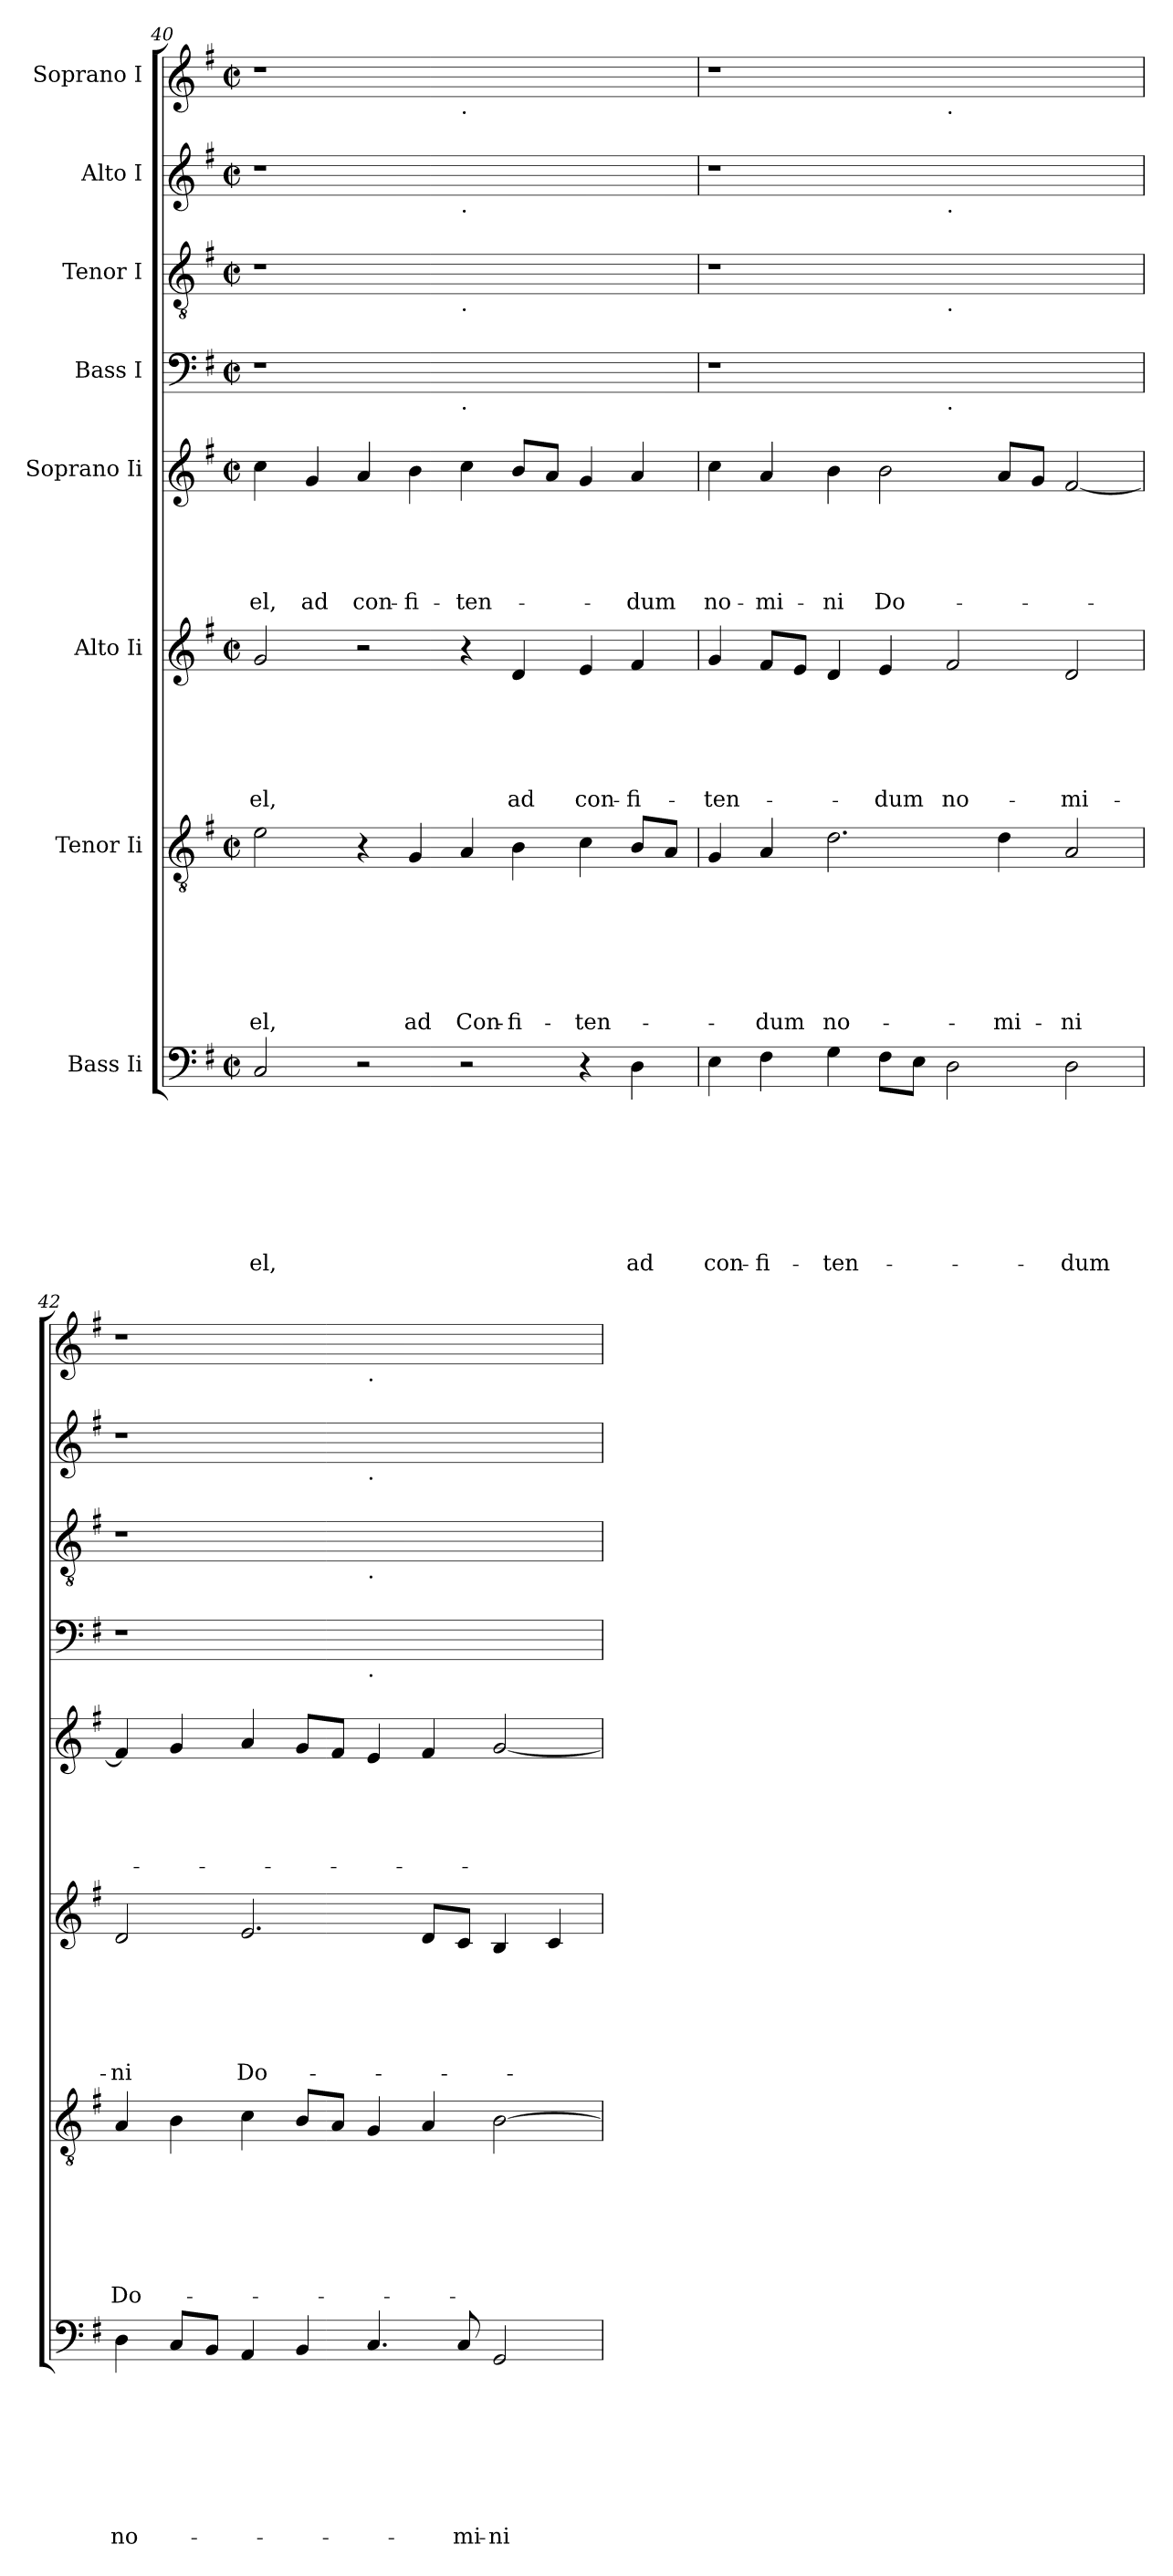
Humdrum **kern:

**kern	**text	**text	**text	**text	**text	**text	**text	**text	**kern	**text	**text	**text	**text	**text	**text	**text	**kern	**text	**text	**text	**text	**text	**text	**kern	**text	**text	**text	**text	**text	**kern	**kern	**kern	**kern
*part8	*part8	*part8	*part8	*part8	*part8	*part8	*part8	*part8	*part7	*part7	*part7	*part7	*part7	*part7	*part7	*part7	*part6	*part6	*part6	*part6	*part6	*part6	*part6	*part5	*part5	*part5	*part5	*part5	*part5	*part4	*part3	*part2	*part1
*staff8	*staff8	*staff8	*staff8	*staff8	*staff8	*staff8	*staff8	*staff8	*staff7	*staff7	*staff7	*staff7	*staff7	*staff7	*staff7	*staff7	*staff6	*staff6	*staff6	*staff6	*staff6	*staff6	*staff6	*staff5	*staff5	*staff5	*staff5	*staff5	*staff5	*staff4	*staff3	*staff2	*staff1
*I"Bass Ii	*	*	*	*	*	*	*	*	*I"Tenor Ii	*	*	*	*	*	*	*	*I"Alto Ii	*	*	*	*	*	*	*I"Soprano Ii	*	*	*	*	*	*I"Bass I	*I"Tenor I	*I"Alto I	*I"Soprano I
!!LO:PB:g=z
*clefF4	*	*	*	*	*	*	*	*	*clefGv2	*	*	*	*	*	*	*	*clefG2	*	*	*	*	*	*	*clefG2	*	*	*	*	*	*clefF4	*clefGv2	*clefG2	*clefG2
*k[f#]	*	*	*	*	*	*	*	*	*k[f#]	*	*	*	*	*	*	*	*k[f#]	*	*	*	*	*	*	*k[f#]	*	*	*	*	*	*k[f#]	*k[f#]	*k[f#]	*k[f#]
*G:	*	*	*	*	*	*	*	*	*G:	*	*	*	*	*	*	*	*G:	*	*	*	*	*	*	*G:	*	*	*	*	*	*G:	*G:	*G:	*G:
*M2/2	*	*	*	*	*	*	*	*	*M2/2	*	*	*	*	*	*	*	*M2/2	*	*	*	*	*	*	*M2/2	*	*	*	*	*	*M2/2	*M2/2	*M2/2	*M2/2
*met(c|)	*	*	*	*	*	*	*	*	*met(c|)	*	*	*	*	*	*	*	*met(c|)	*	*	*	*	*	*	*met(c|)	*	*	*	*	*	*met(c|)	*met(c|)	*met(c|)	*met(c|)
=40	=40	=40	=40	=40	=40	=40	=40	=40	=40	=40	=40	=40	=40	=40	=40	=40	=40	=40	=40	=40	=40	=40	=40	=40	=40	=40	=40	=40	=40	=40	=40	=40	=40
!	!	!	!	!	!	!	!	!LO:LY:b	!	!	!	!	!	!	!	!LO:LY:b	!	!	!	!	!	!	!LO:LY:b	!	!	!	!	!	!LO:LY:b	!	!	!	!
2C/	.	.	.	.	.	.	.	-el,	2e\	.	.	.	.	.	.	-el,	2g/	.	.	.	.	.	-el,	4cc\	.	.	.	.	-el,	1r	1r	1r	1r
!	!	!	!	!	!	!	!	!	!	!	!	!	!	!	!	!	!	!	!	!	!	!	!	!	!	!	!	!	!LO:LY:b	!	!	!	!
.	.	.	.	.	.	.	.	.	.	.	.	.	.	.	.	.	.	.	.	.	.	.	.	4g/	.	.	.	.	ad	.	.	.	.
!	!	!	!	!	!	!	!	!	!	!	!	!	!	!	!	!	!	!	!	!	!	!	!	!	!	!	!	!	!LO:LY:b	!	!	!	!
2r	.	.	.	.	.	.	.	.	4r	.	.	.	.	.	.	.	2r	.	.	.	.	.	.	4a/	.	.	.	.	con-	.	.	.	.
!	!	!	!	!	!	!	!	!	!	!	!	!	!	!	!	!LO:LY:b	!	!	!	!	!	!	!	!	!	!	!	!	!LO:LY:b:rj	!	!	!	!
.	.	.	.	.	.	.	.	.	4G/	.	.	.	.	.	.	ad	.	.	.	.	.	.	.	4b\	.	.	.	.	-fi-	.	.	.	.
!	!	!	!	!	!	!	!	!	!	!	!	!	!	!	!	!	!	!	!	!	!	!	!	!	!	!	!	!	!	!	!	!	!LO:TX:b:t=.
!	!	!	!	!	!	!	!	!	!	!	!	!	!	!	!	!	!	!	!	!	!	!	!	!	!	!	!	!	!	!	!	!LO:TX:b:t=.	!
!	!	!	!	!	!	!	!	!	!	!	!	!	!	!	!	!	!	!	!	!	!	!	!	!	!	!	!	!	!	!	!LO:TX:b:t=.	!	!
!	!	!	!	!	!	!	!	!	!	!	!	!	!	!	!	!	!	!	!	!	!	!	!	!	!	!	!	!	!	!LO:TX:b:t=.	!	!	!
!	!	!	!	!	!	!	!	!	!	!	!	!	!	!	!	!LO:LY:b	!	!	!	!	!	!	!	!	!	!	!	!	!LO:LY:b	!	!	!	!
2r	.	.	.	.	.	.	.	.	4A/	.	.	.	.	.	.	Con-	4r	.	.	.	.	.	.	4cc\	.	.	.	.	-ten-	1ryy	1ryy	1ryy	1ryy
!	!	!	!	!	!	!	!	!	!	!	!	!	!	!	!	!LO:LY:b:rj	!	!	!	!	!	!	!LO:LY:b	!	!	!	!	!	!	!	!	!	!
.	.	.	.	.	.	.	.	.	4B\	.	.	.	.	.	.	-fi-	4d/	.	.	.	.	.	ad	8b/L	.	.	.	.	.	.	.	.	.
.	.	.	.	.	.	.	.	.	.	.	.	.	.	.	.	.	.	.	.	.	.	.	.	8a/J	.	.	.	.	.	.	.	.	.
!	!	!	!	!	!	!	!	!	!	!	!	!	!	!	!	!LO:LY:b	!	!	!	!	!	!	!LO:LY:b	!	!	!	!	!	!	!	!	!	!
4r	.	.	.	.	.	.	.	.	4c\	.	.	.	.	.	.	-ten-	4e/	.	.	.	.	.	con-	4g/	.	.	.	.	.	.	.	.	.
!	!	!	!	!	!	!	!	!LO:LY:b	!	!	!	!	!	!	!	!	!	!	!	!	!	!	!LO:LY:b:rj	!	!	!	!	!	!LO:LY:b	!	!	!	!
4D\	.	.	.	.	.	.	.	ad	8B/L	.	.	.	.	.	.	.	4f#/	.	.	.	.	.	-fi-	4a/	.	.	.	.	-dum	.	.	.	.
.	.	.	.	.	.	.	.	.	8A/J	.	.	.	.	.	.	.	.	.	.	.	.	.	.	.	.	.	.	.	.	.	.	.	.
=41	=41	=41	=41	=41	=41	=41	=41	=41	=41	=41	=41	=41	=41	=41	=41	=41	=41	=41	=41	=41	=41	=41	=41	=41	=41	=41	=41	=41	=41	=41	=41	=41	=41
!	!	!	!	!	!	!	!	!LO:LY:b	!	!	!	!	!	!	!	!	!	!	!	!	!	!	!LO:LY:b	!	!	!	!	!	!LO:LY:b	!	!	!	!
4E\	.	.	.	.	.	.	.	con-	4G/	.	.	.	.	.	.	.	4g/	.	.	.	.	.	-ten-	4cc\	.	.	.	.	no-	1r	1r	1r	1r
!	!	!	!	!	!	!	!	!LO:LY:b:rj	!	!	!	!	!	!	!	!LO:LY:b	!	!	!	!	!	!	!	!	!	!	!	!	!LO:LY:b:rj	!	!	!	!
4F#\	.	.	.	.	.	.	.	-fi-	4A/	.	.	.	.	.	.	-dum	8f#/L	.	.	.	.	.	.	4a/	.	.	.	.	-mi-	.	.	.	.
.	.	.	.	.	.	.	.	.	.	.	.	.	.	.	.	.	8e/J	.	.	.	.	.	.	.	.	.	.	.	.	.	.	.	.
!	!	!	!	!	!	!	!	!LO:LY:b	!	!	!	!	!	!	!	!LO:LY:b	!	!	!	!	!	!	!	!	!	!	!	!	!LO:LY:b	!	!	!	!
4G\	.	.	.	.	.	.	.	-ten-	2.d\	.	.	.	.	.	.	no-	4d/	.	.	.	.	.	.	4b\	.	.	.	.	-ni	.	.	.	.
!	!	!	!	!	!	!	!	!	!	!	!	!	!	!	!	!	!	!	!	!	!	!	!LO:LY:b	!	!	!	!	!	!LO:LY:b	!	!	!	!
8F#\L	.	.	.	.	.	.	.	.	.	.	.	.	.	.	.	.	4e/	.	.	.	.	.	-dum	2b\	.	.	.	.	Do-	.	.	.	.
8E\J	.	.	.	.	.	.	.	.	.	.	.	.	.	.	.	.	.	.	.	.	.	.	.	.	.	.	.	.	.	.	.	.	.
!	!	!	!	!	!	!	!	!	!	!	!	!	!	!	!	!	!	!	!	!	!	!	!	!	!	!	!	!	!	!	!	!	!LO:TX:b:t=.
!	!	!	!	!	!	!	!	!	!	!	!	!	!	!	!	!	!	!	!	!	!	!	!	!	!	!	!	!	!	!	!	!LO:TX:b:t=.	!
!	!	!	!	!	!	!	!	!	!	!	!	!	!	!	!	!	!	!	!	!	!	!	!	!	!	!	!	!	!	!	!LO:TX:b:t=.	!	!
!	!	!	!	!	!	!	!	!	!	!	!	!	!	!	!	!	!	!	!	!	!	!	!	!	!	!	!	!	!	!LO:TX:b:t=.	!	!	!
!	!	!	!	!	!	!	!	!	!	!	!	!	!	!	!	!	!	!	!	!	!	!	!LO:LY:b	!	!	!	!	!	!	!	!	!	!
2D\	.	.	.	.	.	.	.	.	.	.	.	.	.	.	.	.	2f#/	.	.	.	.	.	no-	.	.	.	.	.	.	1ryy	1ryy	1ryy	1ryy
!	!	!	!	!	!	!	!	!	!	!	!	!	!	!	!	!LO:LY:b	!	!	!	!	!	!	!	!	!	!	!	!	!	!	!	!	!
.	.	.	.	.	.	.	.	.	4d\	.	.	.	.	.	.	-mi-	.	.	.	.	.	.	.	8a/L	.	.	.	.	.	.	.	.	.
.	.	.	.	.	.	.	.	.	.	.	.	.	.	.	.	.	.	.	.	.	.	.	.	8g/J	.	.	.	.	.	.	.	.	.
!	!	!	!	!	!	!	!	!LO:LY:b	!	!	!	!	!	!	!	!LO:LY:b	!	!	!	!	!	!	!LO:LY:b	!	!	!	!	!	!	!	!	!	!
2D\	.	.	.	.	.	.	.	-dum	2A/	.	.	.	.	.	.	-ni	2d/	.	.	.	.	.	-mi-	[<2f#/	.	.	.	.	.	.	.	.	.
=42	=42	=42	=42	=42	=42	=42	=42	=42	=42	=42	=42	=42	=42	=42	=42	=42	=42	=42	=42	=42	=42	=42	=42	=42	=42	=42	=42	=42	=42	=42	=42	=42	=42
!	!	!	!	!	!	!	!	!LO:LY:b	!	!	!	!	!	!	!	!LO:LY:b	!	!	!	!	!	!	!LO:LY:b	!	!	!	!	!	!	!	!	!	!
4D\	.	.	.	.	.	.	.	no-	4A/	.	.	.	.	.	.	Do-	2d/	.	.	.	.	.	-ni	4f#/]	.	.	.	.	.	1r	1r	1r	1r
8C/L	.	.	.	.	.	.	.	.	4B\	.	.	.	.	.	.	.	.	.	.	.	.	.	.	4g/	.	.	.	.	.	.	.	.	.
8BB/J	.	.	.	.	.	.	.	.	.	.	.	.	.	.	.	.	.	.	.	.	.	.	.	.	.	.	.	.	.	.	.	.	.
!	!	!	!	!	!	!	!	!	!	!	!	!	!	!	!	!	!	!	!	!	!	!	!LO:LY:b	!	!	!	!	!	!	!	!	!	!
4AA/	.	.	.	.	.	.	.	.	4c\	.	.	.	.	.	.	.	2.e/	.	.	.	.	.	Do-	4a/	.	.	.	.	.	.	.	.	.
4BB/	.	.	.	.	.	.	.	.	8B/L	.	.	.	.	.	.	.	.	.	.	.	.	.	.	8g/L	.	.	.	.	.	.	.	.	.
.	.	.	.	.	.	.	.	.	8A/J	.	.	.	.	.	.	.	.	.	.	.	.	.	.	8f#/J	.	.	.	.	.	.	.	.	.
!	!	!	!	!	!	!	!	!	!	!	!	!	!	!	!	!	!	!	!	!	!	!	!	!	!	!	!	!	!	!	!	!	!LO:TX:b:t=.
!	!	!	!	!	!	!	!	!	!	!	!	!	!	!	!	!	!	!	!	!	!	!	!	!	!	!	!	!	!	!	!	!LO:TX:b:t=.	!
!	!	!	!	!	!	!	!	!	!	!	!	!	!	!	!	!	!	!	!	!	!	!	!	!	!	!	!	!	!	!	!LO:TX:b:t=.	!	!
!	!	!	!	!	!	!	!	!	!	!	!	!	!	!	!	!	!	!	!	!	!	!	!	!	!	!	!	!	!	!LO:TX:b:t=.	!	!	!
4.C/	.	.	.	.	.	.	.	.	4G/	.	.	.	.	.	.	.	.	.	.	.	.	.	.	4e/	.	.	.	.	.	1ryy	1ryy	1ryy	1ryy
.	.	.	.	.	.	.	.	.	4A/	.	.	.	.	.	.	.	8d/L	.	.	.	.	.	.	4f#/	.	.	.	.	.	.	.	.	.
!	!	!	!	!	!	!	!	!LO:LY:b	!	!	!	!	!	!	!	!	!	!	!	!	!	!	!	!	!	!	!	!	!	!	!	!	!
8C/	.	.	.	.	.	.	.	-mi-	.	.	.	.	.	.	.	.	8c/J	.	.	.	.	.	.	.	.	.	.	.	.	.	.	.	.
!	!	!	!	!	!	!	!	!LO:LY:b:rj	!	!	!	!	!	!	!	!	!	!	!	!	!	!	!	!	!	!	!	!	!	!	!	!	!
2GG/	.	.	.	.	.	.	.	-ni	[<2B\	.	.	.	.	.	.	.	4B/	.	.	.	.	.	.	[<2g/	.	.	.	.	.	.	.	.	.
.	.	.	.	.	.	.	.	.	.	.	.	.	.	.	.	.	4c/	.	.	.	.	.	.	.	.	.	.	.	.	.	.	.	.
=	=	=	=	=	=	=	=	=	=	=	=	=	=	=	=	=	=	=	=	=	=	=	=	=	=	=	=	=	=	=	=	=	=
*-	*-	*-	*-	*-	*-	*-	*-	*-	*-	*-	*-	*-	*-	*-	*-	*-	*-	*-	*-	*-	*-	*-	*-	*-	*-	*-	*-	*-	*-	*-	*-	*-	*-
